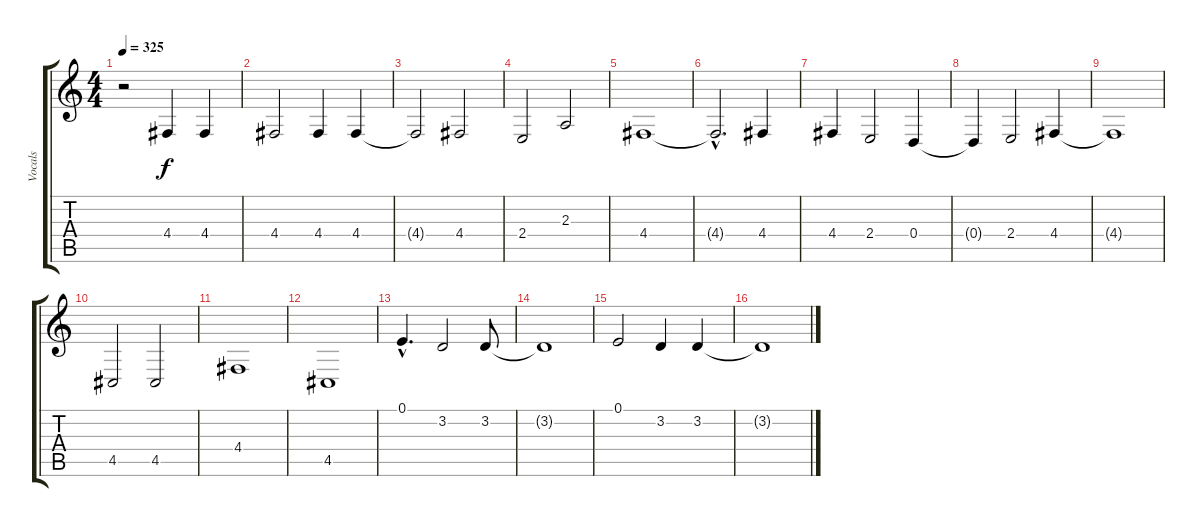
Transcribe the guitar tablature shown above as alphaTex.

\track ("Vocals" "Vocals") {instrument tenorsax}
\staff {score tabs}
\tuning (E4 B3 G3 D3 A2 E2) {hide}
\ts (4 4)
\tempo 325
\clef g2
\ks c
r.2{dy f instrument tenorsax} 4.4.4 4.4.4 |
4.4.2 4.4.4 4.4.4 |
4.4{t}.2 4.4.2 |
2.4.2 2.3.2 |
4.4.1 |
4.4{hac t}.2{d} 4.4.4 |
4.4.4 2.4.2 0.4.4 |
0.4{t}.4 2.4.2 4.4.4 |
4.4{t}.1 |
4.5.2 4.5.2 |
4.4.1 |
4.5.1 |
0.1{hac}.4{d} 3.2.2 3.2.8 |
3.2{t}.1 |
0.1.2 3.2.4 3.2.4 |
3.2{t}.1
